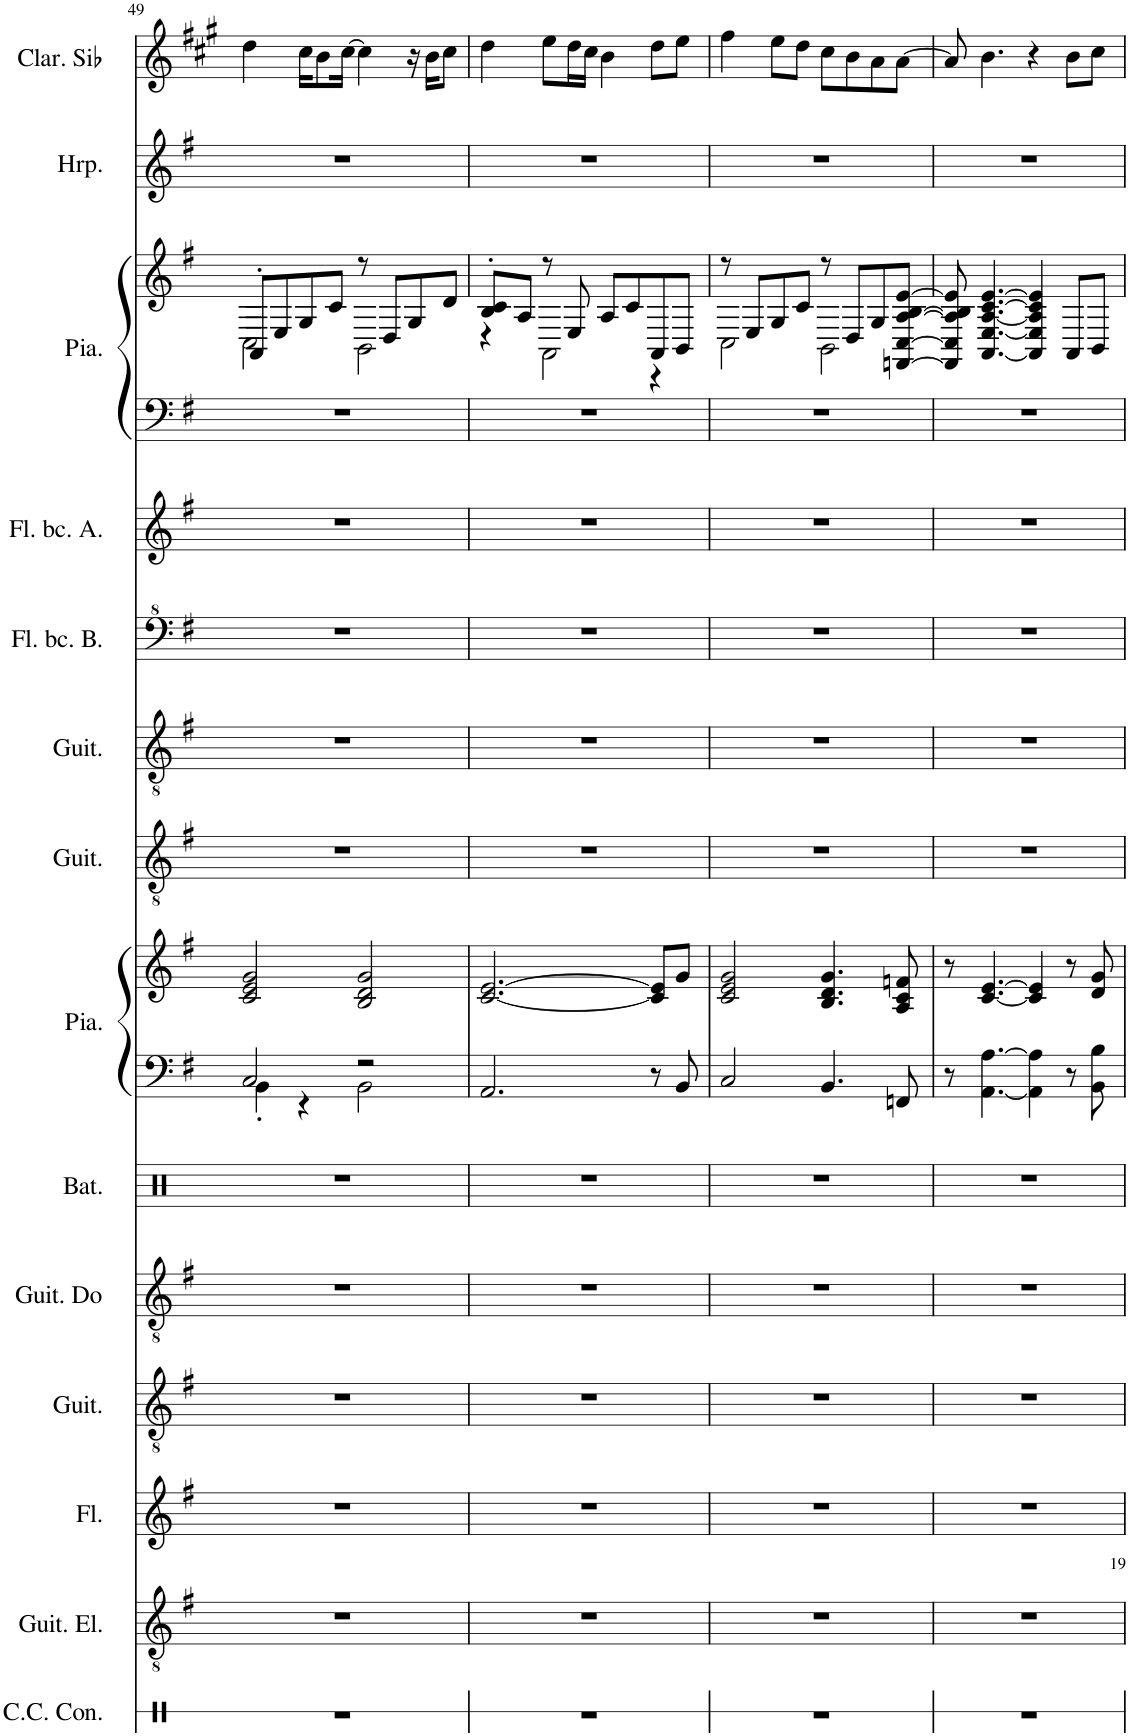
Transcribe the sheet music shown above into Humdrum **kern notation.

**kern	**kern	**kern	**kern	**kern	**kern	**kern	**kern	**kern	**kern	**kern	**kern	**kern	**kern	**kern	**kern
*part14	*part13	*part12	*part11	*part10	*part9	*part8	*part8	*part7	*part6	*part5	*part4	*part3	*part3	*part2	*part1
*staff16	*staff15	*staff14	*staff13	*staff12	*staff11	*staff10	*staff9	*staff8	*staff7	*staff6	*staff5	*staff4	*staff3	*staff2	*staff1
*I"Caisse claire de concert, Guitar Fret Noise	*I"Guitare électrique, Distortion Guitar	*I"Flûte	*I"Guitare acoustique, Acoustic Guitar (steel)	*I"Guitare Contra, Electric Guitar (muted)	*I"Batterie, Drums	*I"Piano	*	*I"Guitare acoustique, Acoustic Guitar (steel)	*I"Guitare acoustique, Electric Guitar (muted)	*I"Flûte à bec Basse, Recorder	*I"Flûte à bec Alto, Recorder	*I"Piano	*	*I"Harpe	*I"Clarinette en Sib
*I'C.C. Con.	*I'Guit. El.	*I'Fl.	*I'Guit.	*	*I'Bat.	*I'Pia.	*	*I'Guit.	*I'Guit.	*I'Fl. bc. B.	*I'Fl. bc. A.	*I'Pia.	*	*I'Hrp.	*I'Clar. Sib
!!LO:PB:g=z
*clefX	*clefGv2	*clefG2	*clefGv2	*clefGv2	*clefX	*clefG2	*clefG2	*clefGv2	*clefGv2	*clefF^4	*clefG2	*clefF4	*clefG2	*clefG2	*clefG2
*	*	*	*	*	*	*	*	*	*	*	*	*	*	*	*Trd1c2
*k[f#]	*k[f#]	*k[f#]	*k[f#]	*k[f#]	*k[]	*k[f#]	*k[f#]	*k[f#]	*k[f#]	*k[f#]	*k[f#]	*k[f#]	*k[f#]	*k[f#]	*k[f#c#g#]
*M4/4	*M4/4	*M4/4	*M4/4	*M4/4	*M4/4	*M4/4	*M4/4	*M4/4	*M4/4	*M4/4	*M4/4	*M4/4	*M4/4	*M4/4	*M4/4
=49	=49	=49	=49	=49	=49	=49	=49	=49	=49	=49	=49	=49	=49	=49	=49
*	*	*	*	*	*	*^	*	*	*	*	*	*	*^	*	*
1r	1r	1r	1r	1r	1r	2C/	4BB'\	2c/ 2e/ 2g/	1r	1r	1r	1r	1r	8AA'/L	2C\	1r	4dd\
.	.	.	.	.	.	.	.	.	.	.	.	.	.	8E/	.	.	.
.	.	.	.	.	.	.	4r	.	.	.	.	.	.	8G/	.	.	16cc#\KL
.	.	.	.	.	.	.	.	.	.	.	.	.	.	.	.	.	8b\
.	.	.	.	.	.	.	.	.	.	.	.	.	.	8c/J	.	.	.
.	.	.	.	.	.	.	.	.	.	.	.	.	.	.	.	.	[16cc#\Jk
.	.	.	.	.	.	2r	2BB\	2B/ 2d/ 2g/	.	.	.	.	.	8r	2BB\	.	4cc#\]
.	.	.	.	.	.	.	.	.	.	.	.	.	.	8D/L	.	.	.
.	.	.	.	.	.	.	.	.	.	.	.	.	.	8G/	.	.	16r
.	.	.	.	.	.	.	.	.	.	.	.	.	.	.	.	.	16b\KL
.	.	.	.	.	.	.	.	.	.	.	.	.	.	8d/J	.	.	8cc#\J
*	*	*	*	*	*	*v	*v	*	*	*	*	*	*	*	*	*	*
=50	=50	=50	=50	=50	=50	=50	=50	=50	=50	=50	=50	=50	=50	=50	=50	=50
1r	1r	1r	1r	1r	1r	2.AA/	[2.c/ [2.e/	1r	1r	1r	1r	1r	8B/' 8c/'L	4r	1r	4dd\
.	.	.	.	.	.	.	.	.	.	.	.	.	8A/J	.	.	.
.	.	.	.	.	.	.	.	.	.	.	.	.	8r	2AA\	.	8ee\L
.	.	.	.	.	.	.	.	.	.	.	.	.	8E/	.	.	16dd\L
.	.	.	.	.	.	.	.	.	.	.	.	.	.	.	.	16cc#\JJ
.	.	.	.	.	.	.	.	.	.	.	.	.	8A/L	.	.	4b\
.	.	.	.	.	.	.	.	.	.	.	.	.	8c/	.	.	.
.	.	.	.	.	.	8r	8c/] 8e/]L	.	.	.	.	.	8AA/	4r	.	8dd\L
.	.	.	.	.	.	8BB/	8g/J	.	.	.	.	.	8BB/J	.	.	8ee\J
=51	=51	=51	=51	=51	=51	=51	=51	=51	=51	=51	=51	=51	=51	=51	=51	=51
1r	1r	1r	1r	1r	1r	2C/	2c/ 2e/ 2g/	1r	1r	1r	1r	1r	8r	2C\	1r	4ff#\
.	.	.	.	.	.	.	.	.	.	.	.	.	8E/L	.	.	.
.	.	.	.	.	.	.	.	.	.	.	.	.	8G/	.	.	8ee\L
.	.	.	.	.	.	.	.	.	.	.	.	.	8c/J	.	.	8dd\J
.	.	.	.	.	.	4.BB/	4.B/ 4.d/ 4.g/	.	.	.	.	.	8r	2BB\	.	8cc#\L
.	.	.	.	.	.	.	.	.	.	.	.	.	8D/L	.	.	8b\
.	.	.	.	.	.	.	.	.	.	.	.	.	8G/	.	.	8a\
.	.	.	.	.	.	8FFn/	8A/ 8c/ 8fn/	.	.	.	.	.	[8FFn/ [8C/ [8A/ [8B/ [8e/J	.	.	[8a\J
*	*	*	*	*	*	*	*	*	*	*	*	*	*v	*v	*	*
=52	=52	=52	=52	=52	=52	=52	=52	=52	=52	=52	=52	=52	=52	=52	=52
1r	1r	1r	1r	1r	1r	8r	8r	1r	1r	1r	1r	1r	8FF/] 8C/] 8A/] 8B/] 8e/]	1r	8a/]
.	.	.	.	.	.	[4.AA\ [4.A\	[4.c/ [4.e/	.	.	.	.	.	[4.AA/ [4.E/ [4.A/ [4.c/ [4.e/	.	4.b\
.	.	.	.	.	.	4AA\] 4A\]	4c/] 4e/]	.	.	.	.	.	4AA/] 4E/] 4A/] 4c/] 4e/]	.	4r
.	.	.	.	.	.	8r	8r	.	.	.	.	.	8AA/L	.	8b\L
.	.	.	.	.	.	8BB\ 8B\	8d/ 8g/	.	.	.	.	.	8BB/J	.	8cc#\J
=	=	=	=	=	=	=	=	=	=	=	=	=	=	=	=
*-	*-	*-	*-	*-	*-	*-	*-	*-	*-	*-	*-	*-	*-	*-	*-
